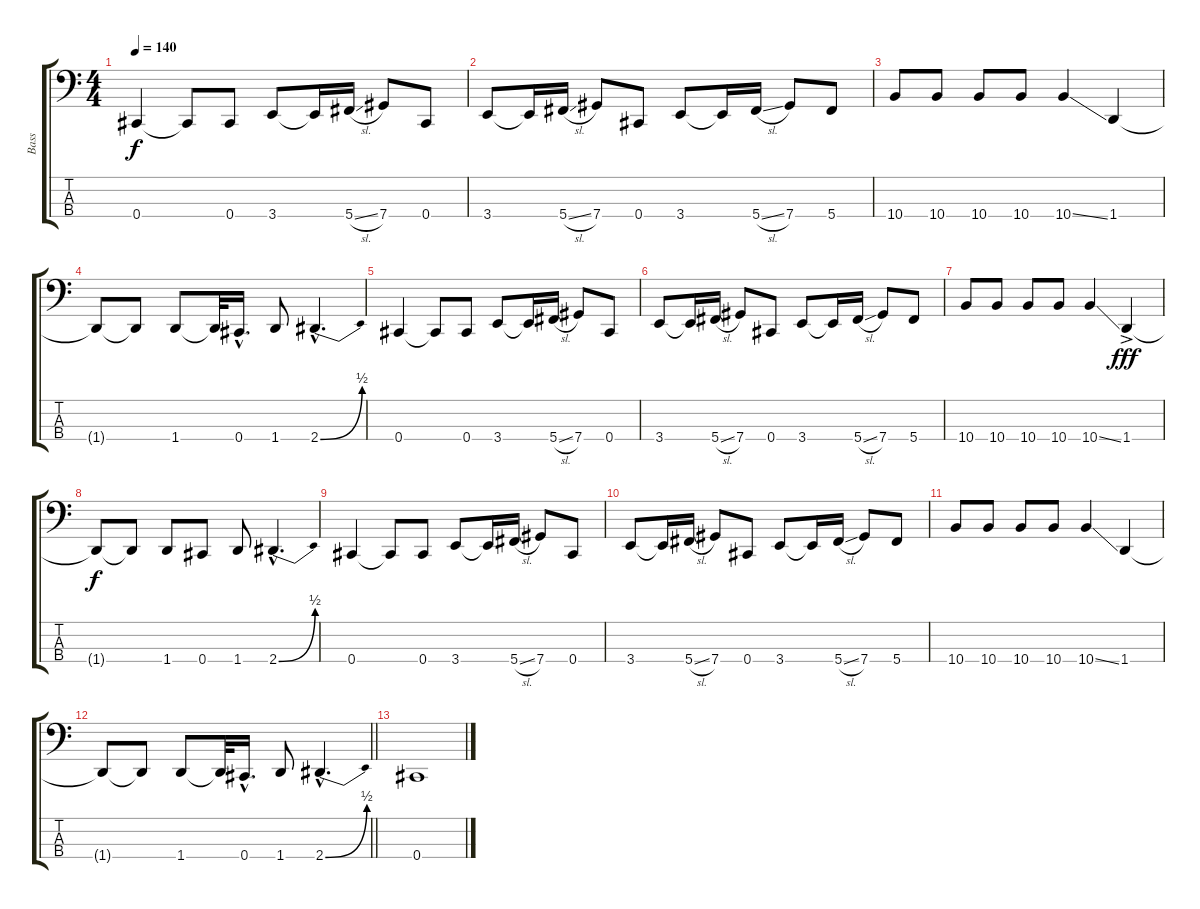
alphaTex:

\track ("Bass" "Bass") {instrument electricbassfinger}
\staff {score tabs}
\tuning (E2 B1 Gb1 Db1) {hide}
\ts (4 4)
\tempo 140
\clef f4
\ks c
0.4.4{dy f} 0.4{t}.8 0.4.8 3.4.8 3.4{t}.16 5.4{sl}.16 7.4.8 0.4.8 |
3.4.8 3.4{t}.16 5.4{sl}.16 7.4.8 0.4.8 3.4.8 3.4{t}.16 5.4{sl}.16 7.4.8 5.4.8 |
10.4.8 10.4.8 10.4.8 10.4.8 10.4{ss}.4 1.4.4 |
1.4{t}.8 1.4{t}.8 1.4.8 1.4{t}.32 0.4{hac}.16{d} 1.4.8 2.4{be (bend 0 0 60 2) hac}.4{d} |
0.4.4 0.4{t}.8 0.4.8 3.4.8 3.4{t}.16 5.4{sl}.16 7.4.8 0.4.8 |
3.4.8 3.4{t}.16 5.4{sl}.16 7.4.8 0.4.8 3.4.8 3.4{t}.16 5.4{sl}.16 7.4.8 5.4.8 |
10.4.8 10.4.8 10.4.8 10.4.8 10.4{ss}.4 1.4{ac}.4{dy fff} |
1.4{t}.8{dy f} 1.4{t}.8 1.4.8 0.4.8 1.4.8 2.4{be (bend 0 0 60 2) hac}.4{d} |
0.4.4 0.4{t}.8 0.4.8 3.4.8 3.4{t}.16 5.4{sl}.16 7.4.8 0.4.8 |
3.4.8 3.4{t}.16 5.4{sl}.16 7.4.8 0.4.8 3.4.8 3.4{t}.16 5.4{sl}.16 7.4.8 5.4.8 |
10.4.8 10.4.8 10.4.8 10.4.8 10.4{ss}.4 1.4.4 |
\barLineRight lightlight
1.4{t}.8 1.4{t}.8 1.4.8 1.4{t}.32 0.4{hac}.16{d} 1.4.8 2.4{be (bend 0 0 60 2) hac}.4{d} |
0.4.1
